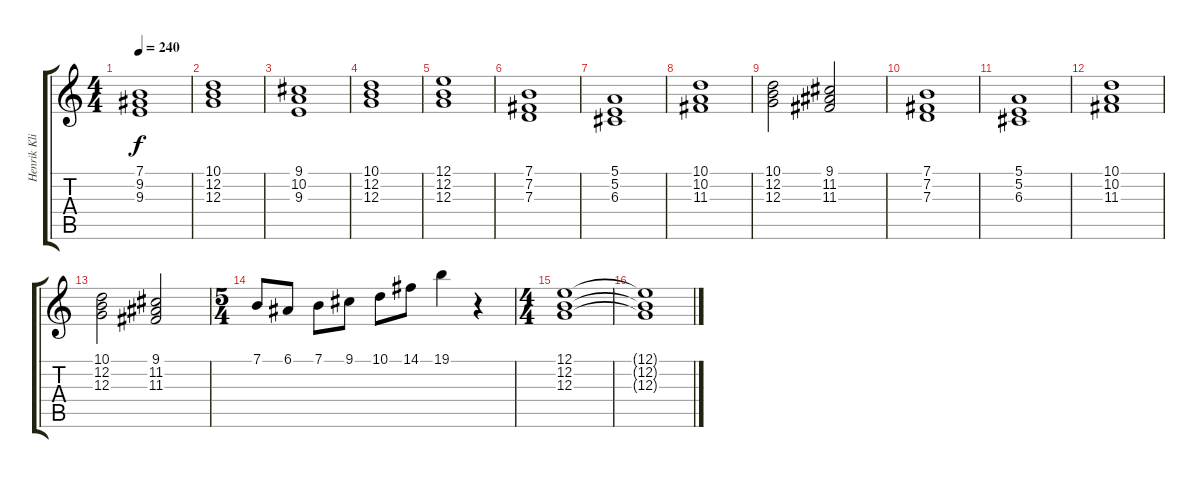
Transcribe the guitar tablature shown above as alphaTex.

\track ("Henrik Klingenberg " "Henrik Kli") {instrument harpsichord}
\staff {score tabs}
\tuning (E4 B3 G3 D3 A2 E2) {hide}
\ts (4 4)
\tempo 240
\clef g2
\ks c
(7.1 9.2 9.3).1{dy f} |
(10.1 12.2 12.3).1 |
(9.1 10.2 9.3).1 |
(10.1 12.2 12.3).1 |
(12.1 12.2 12.3).1 |
(7.1 7.2 7.3).1 |
(5.1 5.2 6.3).1 |
(10.1 10.2 11.3).1 |
(10.1 12.2 12.3).2 (9.1 11.2 11.3).2 |
(7.1 7.2 7.3).1 |
(5.1 5.2 6.3).1 |
(10.1 10.2 11.3).1 |
(10.1 12.2 12.3).2 (9.1 11.2 11.3).2 |
\ts (5 4)
7.1.8 6.1.8 7.1.8 9.1.8 10.1.8 14.1.8 19.1.4 r.4 |
\ts (4 4)
(12.1 12.2 12.3).1 |
(12.1{t} 12.2{t} 12.3{t}).1
